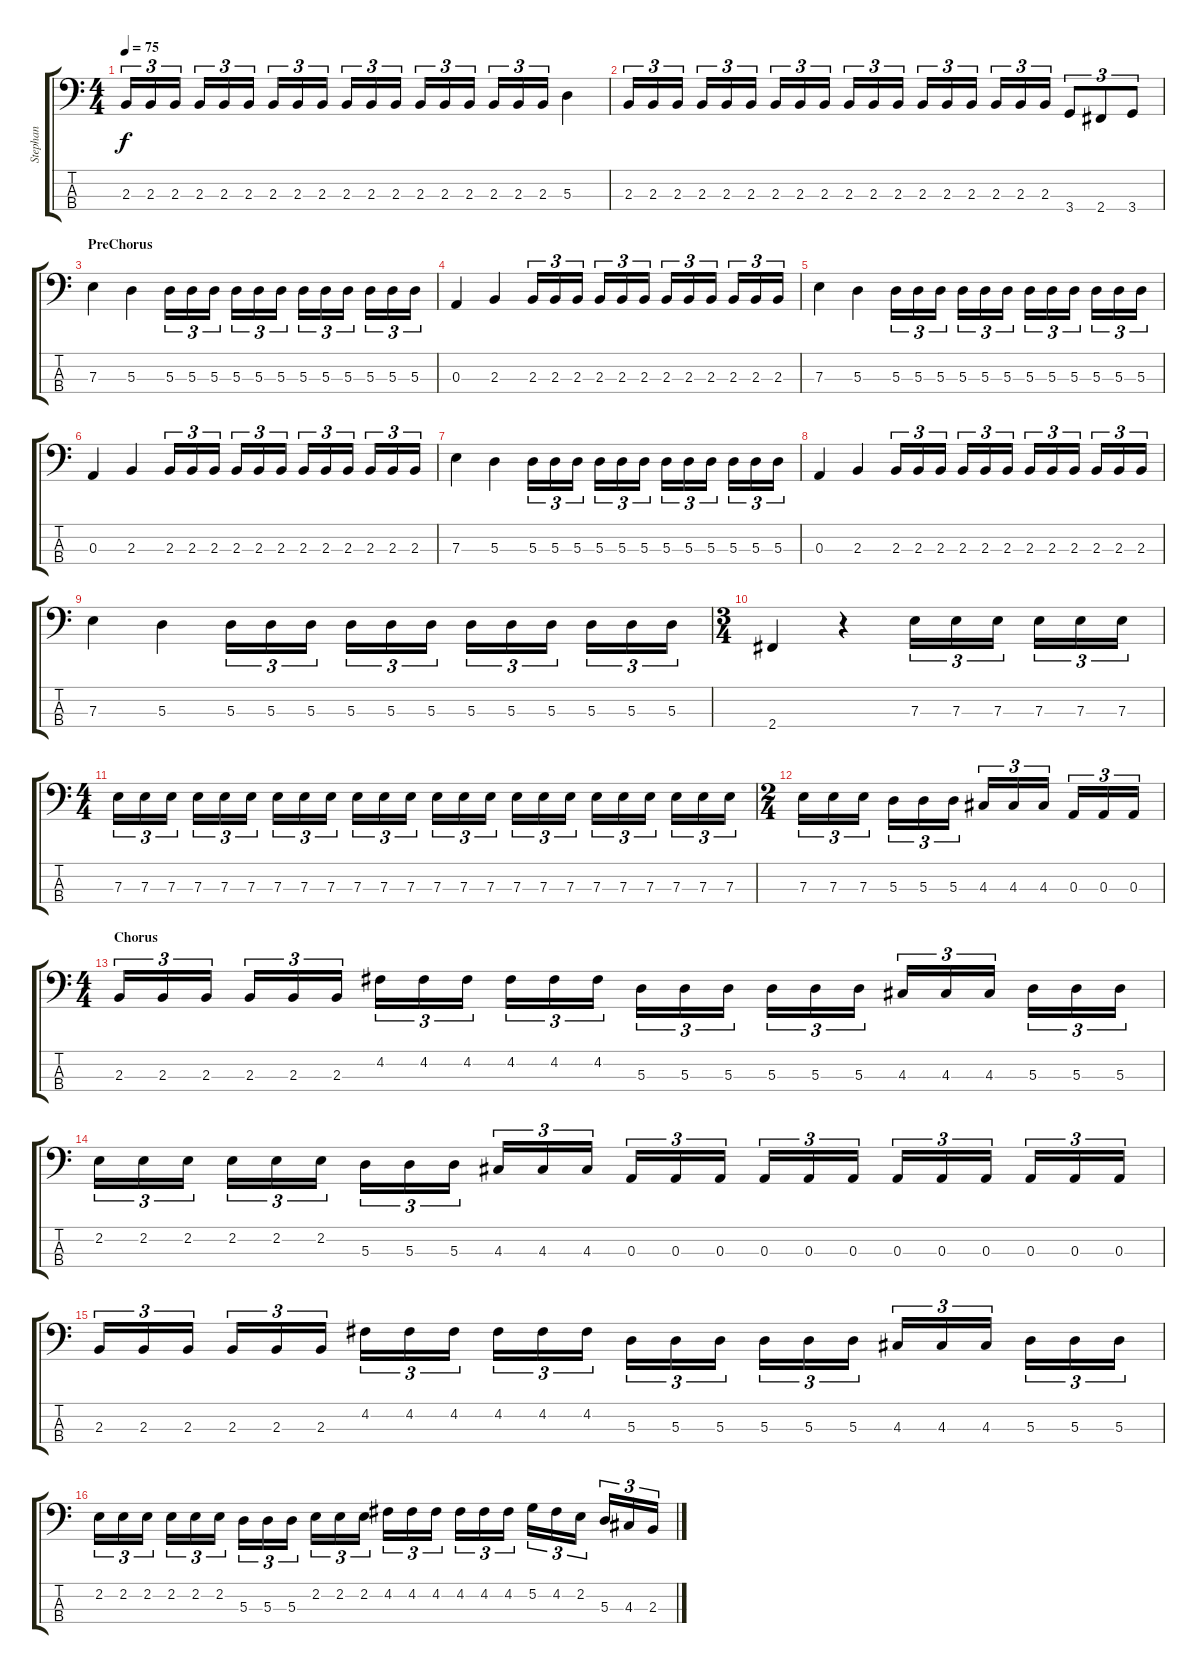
\track ("Stephan" "Stephan") {instrument electricbasspick}
\staff {score tabs}
\tuning (G2 D2 A1 E1) {hide}
\ts (4 4)
\tempo 75
\clef f4
\ks c
2.3.16{tu (3 2) dy f} 2.3.16{tu (3 2)} 2.3.16{tu (3 2)} 2.3.16{tu (3 2)} 2.3.16{tu (3 2)} 2.3.16{tu (3 2)} 2.3.16{tu (3 2)} 2.3.16{tu (3 2)} 2.3.16{tu (3 2)} 2.3.16{tu (3 2)} 2.3.16{tu (3 2)} 2.3.16{tu (3 2)} 2.3.16{tu (3 2)} 2.3.16{tu (3 2)} 2.3.16{tu (3 2)} 2.3.16{tu (3 2)} 2.3.16{tu (3 2)} 2.3.16{tu (3 2)} 5.3.4 |
2.3.16{tu (3 2)} 2.3.16{tu (3 2)} 2.3.16{tu (3 2)} 2.3.16{tu (3 2)} 2.3.16{tu (3 2)} 2.3.16{tu (3 2)} 2.3.16{tu (3 2)} 2.3.16{tu (3 2)} 2.3.16{tu (3 2)} 2.3.16{tu (3 2)} 2.3.16{tu (3 2)} 2.3.16{tu (3 2)} 2.3.16{tu (3 2)} 2.3.16{tu (3 2)} 2.3.16{tu (3 2)} 2.3.16{tu (3 2)} 2.3.16{tu (3 2)} 2.3.16{tu (3 2)} 3.4.8{tu (3 2)} 2.4.8{tu (3 2)} 3.4.8{tu (3 2)} |
\section ("" "PreChorus")
7.3.4 5.3.4 5.3.16{tu (3 2)} 5.3.16{tu (3 2)} 5.3.16{tu (3 2)} 5.3.16{tu (3 2)} 5.3.16{tu (3 2)} 5.3.16{tu (3 2)} 5.3.16{tu (3 2)} 5.3.16{tu (3 2)} 5.3.16{tu (3 2)} 5.3.16{tu (3 2)} 5.3.16{tu (3 2)} 5.3.16{tu (3 2)} |
0.3.4 2.3.4 2.3.16{tu (3 2)} 2.3.16{tu (3 2)} 2.3.16{tu (3 2)} 2.3.16{tu (3 2)} 2.3.16{tu (3 2)} 2.3.16{tu (3 2)} 2.3.16{tu (3 2)} 2.3.16{tu (3 2)} 2.3.16{tu (3 2)} 2.3.16{tu (3 2)} 2.3.16{tu (3 2)} 2.3.16{tu (3 2)} |
7.3.4 5.3.4 5.3.16{tu (3 2)} 5.3.16{tu (3 2)} 5.3.16{tu (3 2)} 5.3.16{tu (3 2)} 5.3.16{tu (3 2)} 5.3.16{tu (3 2)} 5.3.16{tu (3 2)} 5.3.16{tu (3 2)} 5.3.16{tu (3 2)} 5.3.16{tu (3 2)} 5.3.16{tu (3 2)} 5.3.16{tu (3 2)} |
0.3.4 2.3.4 2.3.16{tu (3 2)} 2.3.16{tu (3 2)} 2.3.16{tu (3 2)} 2.3.16{tu (3 2)} 2.3.16{tu (3 2)} 2.3.16{tu (3 2)} 2.3.16{tu (3 2)} 2.3.16{tu (3 2)} 2.3.16{tu (3 2)} 2.3.16{tu (3 2)} 2.3.16{tu (3 2)} 2.3.16{tu (3 2)} |
7.3.4 5.3.4 5.3.16{tu (3 2)} 5.3.16{tu (3 2)} 5.3.16{tu (3 2)} 5.3.16{tu (3 2)} 5.3.16{tu (3 2)} 5.3.16{tu (3 2)} 5.3.16{tu (3 2)} 5.3.16{tu (3 2)} 5.3.16{tu (3 2)} 5.3.16{tu (3 2)} 5.3.16{tu (3 2)} 5.3.16{tu (3 2)} |
0.3.4 2.3.4 2.3.16{tu (3 2)} 2.3.16{tu (3 2)} 2.3.16{tu (3 2)} 2.3.16{tu (3 2)} 2.3.16{tu (3 2)} 2.3.16{tu (3 2)} 2.3.16{tu (3 2)} 2.3.16{tu (3 2)} 2.3.16{tu (3 2)} 2.3.16{tu (3 2)} 2.3.16{tu (3 2)} 2.3.16{tu (3 2)} |
7.3.4 5.3.4 5.3.16{tu (3 2)} 5.3.16{tu (3 2)} 5.3.16{tu (3 2)} 5.3.16{tu (3 2)} 5.3.16{tu (3 2)} 5.3.16{tu (3 2)} 5.3.16{tu (3 2)} 5.3.16{tu (3 2)} 5.3.16{tu (3 2)} 5.3.16{tu (3 2)} 5.3.16{tu (3 2)} 5.3.16{tu (3 2)} |
\ts (3 4)
2.4.4 r.4 7.3.16{tu (3 2)} 7.3.16{tu (3 2)} 7.3.16{tu (3 2)} 7.3.16{tu (3 2)} 7.3.16{tu (3 2)} 7.3.16{tu (3 2)} |
\ts (4 4)
7.3.16{tu (3 2)} 7.3.16{tu (3 2)} 7.3.16{tu (3 2)} 7.3.16{tu (3 2)} 7.3.16{tu (3 2)} 7.3.16{tu (3 2)} 7.3.16{tu (3 2)} 7.3.16{tu (3 2)} 7.3.16{tu (3 2)} 7.3.16{tu (3 2)} 7.3.16{tu (3 2)} 7.3.16{tu (3 2)} 7.3.16{tu (3 2)} 7.3.16{tu (3 2)} 7.3.16{tu (3 2)} 7.3.16{tu (3 2)} 7.3.16{tu (3 2)} 7.3.16{tu (3 2)} 7.3.16{tu (3 2)} 7.3.16{tu (3 2)} 7.3.16{tu (3 2)} 7.3.16{tu (3 2)} 7.3.16{tu (3 2)} 7.3.16{tu (3 2)} |
\ts (2 4)
7.3.16{tu (3 2)} 7.3.16{tu (3 2)} 7.3.16{tu (3 2)} 5.3.16{tu (3 2)} 5.3.16{tu (3 2)} 5.3.16{tu (3 2)} 4.3.16{tu (3 2)} 4.3.16{tu (3 2)} 4.3.16{tu (3 2)} 0.3.16{tu (3 2)} 0.3.16{tu (3 2)} 0.3.16{tu (3 2)} |
\ts (4 4)
\section ("" "Chorus")
2.3.16{tu (3 2)} 2.3.16{tu (3 2)} 2.3.16{tu (3 2)} 2.3.16{tu (3 2)} 2.3.16{tu (3 2)} 2.3.16{tu (3 2)} 4.2.16{tu (3 2)} 4.2.16{tu (3 2)} 4.2.16{tu (3 2)} 4.2.16{tu (3 2)} 4.2.16{tu (3 2)} 4.2.16{tu (3 2)} 5.3.16{tu (3 2)} 5.3.16{tu (3 2)} 5.3.16{tu (3 2)} 5.3.16{tu (3 2)} 5.3.16{tu (3 2)} 5.3.16{tu (3 2)} 4.3.16{tu (3 2)} 4.3.16{tu (3 2)} 4.3.16{tu (3 2)} 5.3.16{tu (3 2)} 5.3.16{tu (3 2)} 5.3.16{tu (3 2)} |
2.2.16{tu (3 2)} 2.2.16{tu (3 2)} 2.2.16{tu (3 2)} 2.2.16{tu (3 2)} 2.2.16{tu (3 2)} 2.2.16{tu (3 2)} 5.3.16{tu (3 2)} 5.3.16{tu (3 2)} 5.3.16{tu (3 2)} 4.3.16{tu (3 2)} 4.3.16{tu (3 2)} 4.3.16{tu (3 2)} 0.3.16{tu (3 2)} 0.3.16{tu (3 2)} 0.3.16{tu (3 2)} 0.3.16{tu (3 2)} 0.3.16{tu (3 2)} 0.3.16{tu (3 2)} 0.3.16{tu (3 2)} 0.3.16{tu (3 2)} 0.3.16{tu (3 2)} 0.3.16{tu (3 2)} 0.3.16{tu (3 2)} 0.3.16{tu (3 2)} |
2.3.16{tu (3 2)} 2.3.16{tu (3 2)} 2.3.16{tu (3 2)} 2.3.16{tu (3 2)} 2.3.16{tu (3 2)} 2.3.16{tu (3 2)} 4.2.16{tu (3 2)} 4.2.16{tu (3 2)} 4.2.16{tu (3 2)} 4.2.16{tu (3 2)} 4.2.16{tu (3 2)} 4.2.16{tu (3 2)} 5.3.16{tu (3 2)} 5.3.16{tu (3 2)} 5.3.16{tu (3 2)} 5.3.16{tu (3 2)} 5.3.16{tu (3 2)} 5.3.16{tu (3 2)} 4.3.16{tu (3 2)} 4.3.16{tu (3 2)} 4.3.16{tu (3 2)} 5.3.16{tu (3 2)} 5.3.16{tu (3 2)} 5.3.16{tu (3 2)} |
2.2.16{tu (3 2)} 2.2.16{tu (3 2)} 2.2.16{tu (3 2)} 2.2.16{tu (3 2)} 2.2.16{tu (3 2)} 2.2.16{tu (3 2)} 5.3.16{tu (3 2)} 5.3.16{tu (3 2)} 5.3.16{tu (3 2)} 2.2.16{tu (3 2)} 2.2.16{tu (3 2)} 2.2.16{tu (3 2)} 4.2.16{tu (3 2)} 4.2.16{tu (3 2)} 4.2.16{tu (3 2)} 4.2.16{tu (3 2)} 4.2.16{tu (3 2)} 4.2.16{tu (3 2)} 5.2.16{tu (3 2)} 4.2.16{tu (3 2)} 2.2.16{tu (3 2)} 5.3.16{tu (3 2)} 4.3.16{tu (3 2)} 2.3.16{tu (3 2)}
